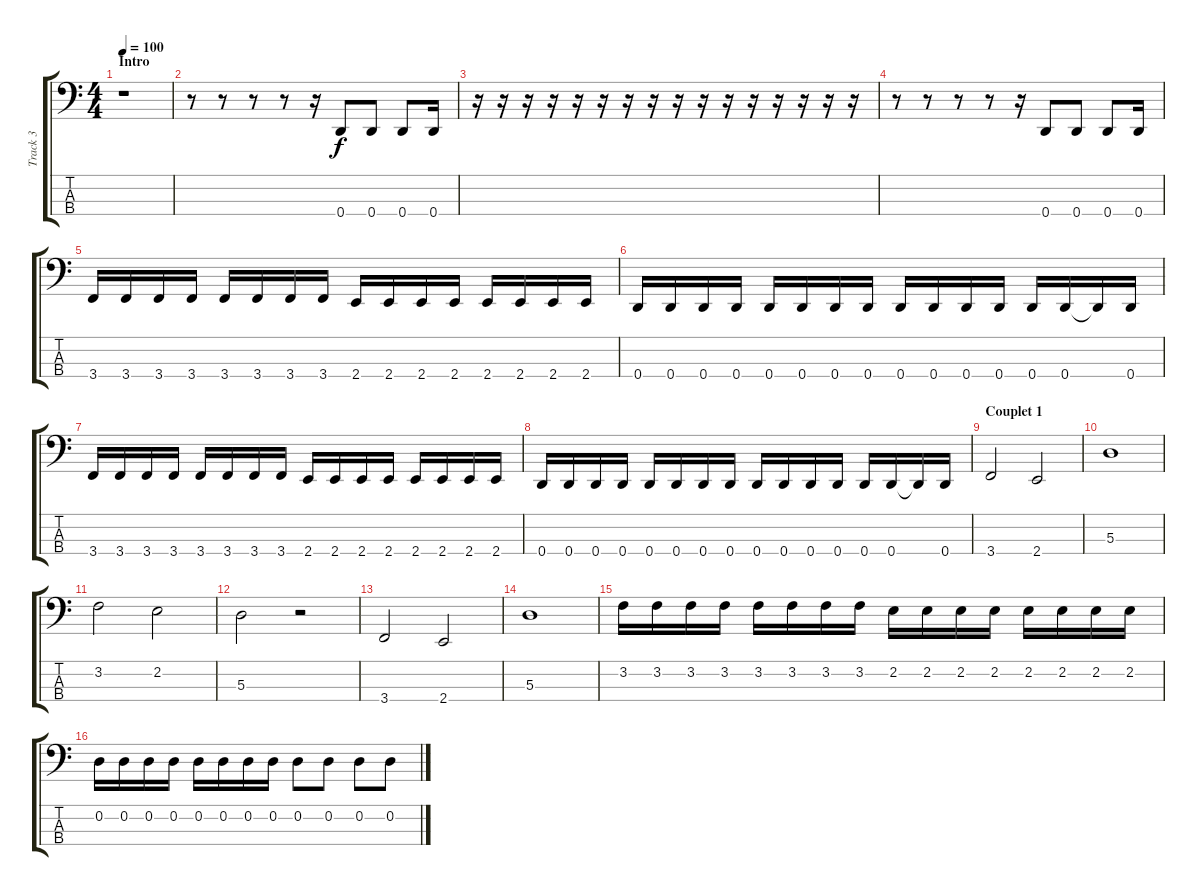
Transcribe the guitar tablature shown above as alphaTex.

\track ("Track 3" "Track 3") {instrument electricbassfinger}
\staff {score tabs}
\tuning (G2 D2 A1 D1) {hide}
\ts (4 4)
\section ("" "Intro")
\tempo 100
\clef f4
\ks c
r.1{dy f instrument electricbassfinger} |
r.8 r.8 r.8 r.8 r.16 0.4.8 0.4.8 0.4.8 0.4.16 |
r.16 r.16 r.16 r.16 r.16 r.16 r.16 r.16 r.16 r.16 r.16 r.16 r.16 r.16 r.16 r.16 |
r.8 r.8 r.8 r.8 r.16 0.4.8 0.4.8 0.4.8 0.4.16 |
3.4.16 3.4.16 3.4.16 3.4.16 3.4.16 3.4.16 3.4.16 3.4.16 2.4.16 2.4.16 2.4.16 2.4.16 2.4.16 2.4.16 2.4.16 2.4.16 |
0.4.16 0.4.16 0.4.16 0.4.16 0.4.16 0.4.16 0.4.16 0.4.16 0.4.16 0.4.16 0.4.16 0.4.16 0.4.16 0.4.16 0.4{t}.16 0.4.16 |
3.4.16 3.4.16 3.4.16 3.4.16 3.4.16 3.4.16 3.4.16 3.4.16 2.4.16 2.4.16 2.4.16 2.4.16 2.4.16 2.4.16 2.4.16 2.4.16 |
0.4.16 0.4.16 0.4.16 0.4.16 0.4.16 0.4.16 0.4.16 0.4.16 0.4.16 0.4.16 0.4.16 0.4.16 0.4.16 0.4.16 0.4{t}.16 0.4.16 |
\section ("" "Couplet 1")
3.4.2 2.4.2 |
5.3.1 |
3.2.2 2.2.2 |
5.3.2 r.2 |
3.4.2 2.4.2 |
5.3.1 |
3.2.16 3.2.16 3.2.16 3.2.16 3.2.16 3.2.16 3.2.16 3.2.16 2.2.16 2.2.16 2.2.16 2.2.16 2.2.16 2.2.16 2.2.16 2.2.16 |
0.2.16 0.2.16 0.2.16 0.2.16 0.2.16 0.2.16 0.2.16 0.2.16 0.2.8 0.2.8 0.2.8 0.2.8
